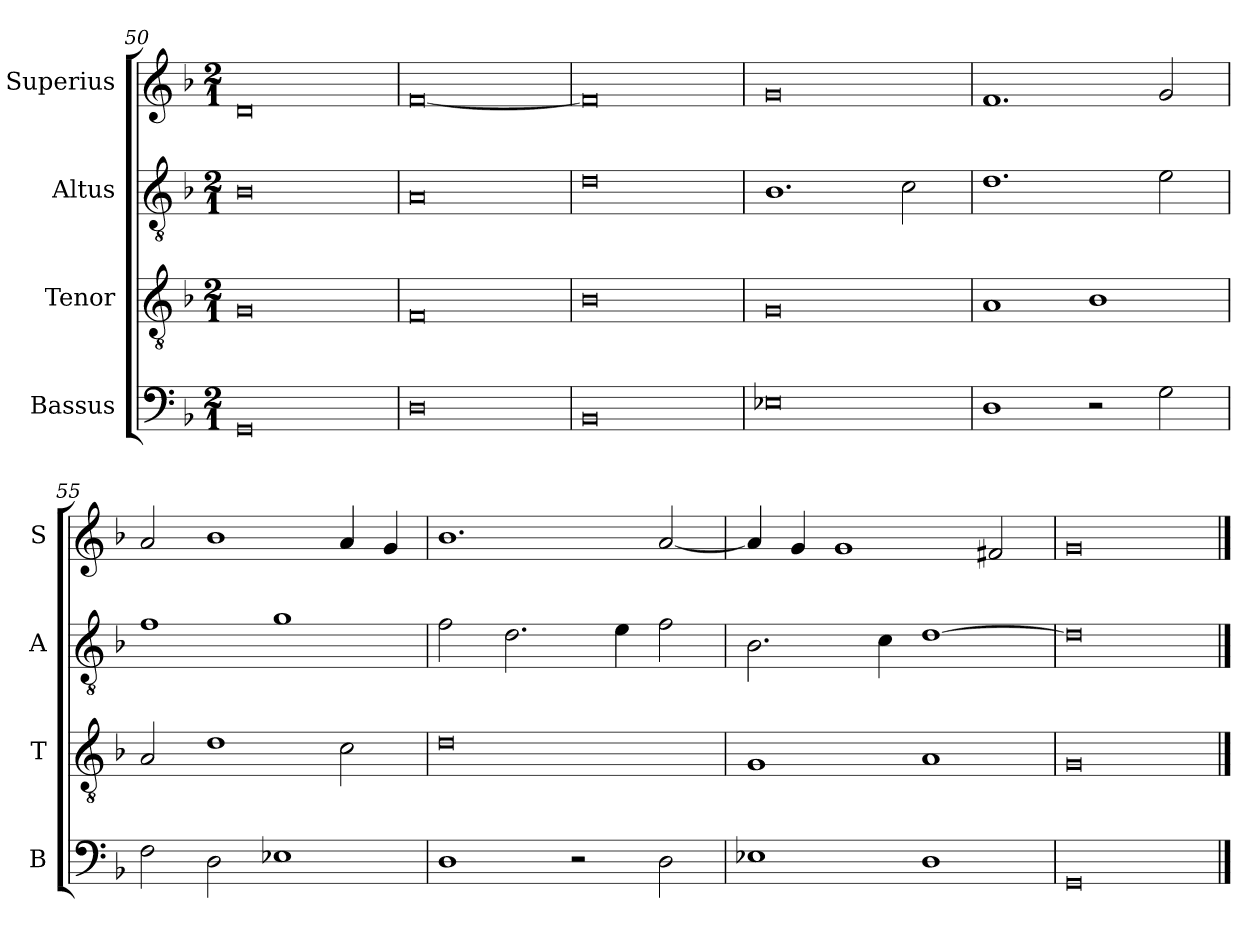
**kern	**kern	**kern	**kern
*part4	*part3	*part2	*part1
*staff4	*staff3	*staff2	*staff1
*I"Bassus	*I"Tenor	*I"Altus	*I"Superius
*I'B	*I'T	*I'A	*I'S
*clefF4	*clefGv2	*clefGv2	*clefG2
*k[b-]	*k[b-]	*k[b-]	*k[b-]
*d:	*d:	*d:	*d:
*M2/1	*M2/1	*M2/1	*M2/1
=50	=50	=50	=50
0GG	0G	0B-	0d
=51	=51	=51	=51
0D	0F	0A	[0f
=52	=52	=52	=52
0BB-	0B-	0d	0f]
=53	=53	=53	=53
0E-X	0G	1.B-	0g
.	.	2c	.
=54	=54	=54	=54
1D	1A	1.d	1.f
2r	1B-	.	.
2G	.	2e	2g
=55	=55	=55	=55
2F	2A	1f	2a
2D	1d	.	1b-
1E-X	.	1g	.
.	2c	.	4a
.	.	.	4g
=56	=56	=56	=56
1D	0d	2f	1.b-
.	.	2.d	.
2r	.	.	.
.	.	4e	.
2D	.	2f	[2a
=57	=57	=57	=57
1E-X	1G	2.B-	4a]
.	.	.	4g
.	.	.	1g
.	.	4c	.
1D	1A	[1d	.
.	.	.	2f#X
=58	=58	=58	=58
0GG	0G	0d]	0g
==	==	==	==
*-	*-	*-	*-
